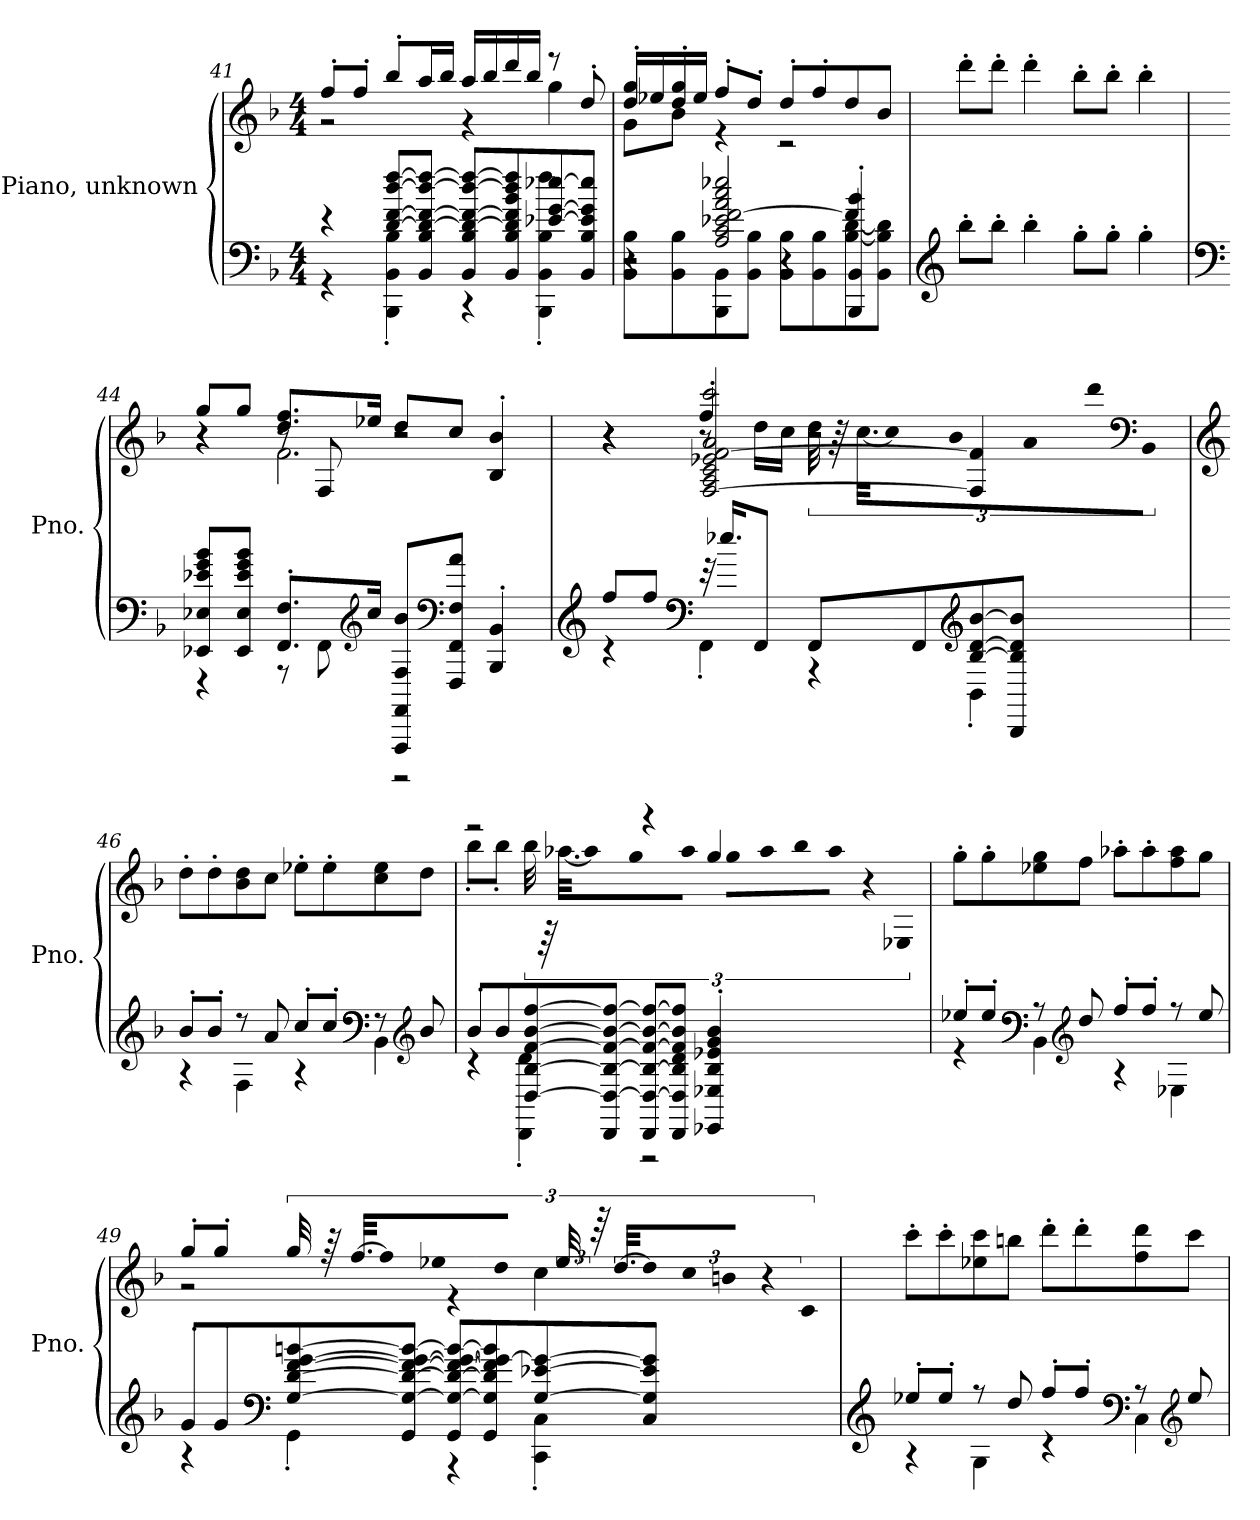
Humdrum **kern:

**kern	**kern
*part1	*part1
*staff2	*staff1
*I"Piano, unknown	*
*I'Pno.	*
!!LO:PB:g=z
*clefF4	*clefG2
*k[b-]	*k[b-]
*M4/4	*M4/4
=41	=41
*^	*^
4r	4r	8ff'/L	2r
.	.	8ff'/J	.
[8d/ [8f/ [8dd/ [8ff/L	4BBB-\' 4BB-\' 4B-\'	8bb-'/L	.
8BB-/ 8B-/ 8d/_ 8f/_ 8dd/_ 8ff/_J	.	16aa/L	.
.	.	16bb-/JJ	.
8BB-/ 8B-/ 8d/_ 8f/_ 8dd/_ 8ff/_L	4r	16aa/LL	4r
.	.	16bb-/	.
8BB-/ 8B-/ 8d/] 8f/] 8b-/ 8dd/] 8ff/]	.	16ddd/	.
.	.	16bb-/JJ	.
[8e-X/ [8g/ [8ee-X/	4BBB-\' 4BB-\' 4B-\' 4ff\'	8r	4gg\
8BB-/ 8B-/ 8e-/] 8g/] 8ee-/]J	.	8dd'/	.
=42	=42	=42	=42
*	*^	*	*
4r	8BB-\ 8B-\L	2r	16dd/' 16gg/'LL	8g\L
.	.	.	16ee-X/	.
.	8BB-\ 8B-\	.	16dd/' 16gg/'	8b-\J
.	.	.	16ee-/JJ	.
2A/ 2c/ 2e-X/ [2f/ 2a/ 2cc/ 2ee-X/	8BBB-\ 8BB-\	.	8ff'/L	4r
.	8BB-\ 8B-\J	.	8dd'/J	.
.	8BB-\ 8B-\L	4r	8dd'/L	2r
.	8BB-\ 8B-\	.	8ff'/	.
4f/]	[8B-\ [8d\	4BBB-/' 4BB-/' 4b-/'	8dd/	.
.	8BB-\ 8B-\] 8d\]J	.	8b-/J	.
*v	*v	*v	*	*
*	*v	*v
=43	=43
*clefG2	*
8bb-'\L	8ddd'\L
8bb-'\J	8ddd'\J
4bb-'\	4ddd'\
8gg'\L	8bb-'\L
8gg'\J	8bb-'\J
4gg'\	4bb-'\
!!LO:LB:g=z
=44	=44
*clefF4	*
*^	*^
*	*	*	*^
8EE-X/ 8E-X/ 8e-X/ 8g/ 8b-/L	4r	8gg/L	4r	4r
8EE-/ 8E-/ 8e-/ 8g/ 8b-/J	.	8gg/J	.	.
8.FF/' 8.F/'L	8r	8.dd/ 8.ff/L	2.f\	8r
.	8FF\	.	.	8F/
*clefG2	*	*	*	*
16cc/Jk	.	16ee-X/Jk	.	.
8FFF/ 8FF/ 8F/ 8b-/L	2r	8dd/L	.	2r
*clefF4	*	*	*	*
8FFF/ 8FF/ 8F/ 8a/J	.	8cc/J	.	.
4BBB-/' 4BB-/'	.	4B-/' 4b-/'	.	.
=45	=45	=45	=45	=45
*clefG2	*	*	*	*
8ff/L	4r	4r	4r	4r
8ff/J	.	.	.	.
*clefF4	*	*	*	*
32r	4FF'\	4ff'/	8r	[2F/ 2A/ 2c/ 2e-X/ [2f/ 2a/ 2ccc/
16.ee-X/KL	.	.	.	.
8FF/J	.	.	16dd\LL	.
.	.	.	16cc\JJ	.
8FF/L	4r	2r	48dd\	.
.	.	.	96r	.
.	.	.	[48.cc\KLL	.
.	.	.	16cc\]	.
8FF/	.	.	16b-\	.
.	.	.	16a\J	.
*clefG2	*	*	*	*
[8B-/ [8d/ [8b-/	4BB-'\	.	8ddd\	4F/] 4f/]
*	*	*clefF4	*	*
8BBB-/ 8B-/] 8d/] 8b-/]J	.	.	8BB-\J	.
*	*	*v	*v	*v
!!LO:LB:g=z
=46	=46	=46
*	*	*clefG2
8b-'/L	4r	8dd'\L
8b-'/J	.	8dd'\
8r	4F\	8b-\ 8dd\
8a/	.	8cc\J
8cc'/L	4r	8ee-X'\L
8cc'/J	.	8ee-'\
*clefF4	*	*
8r	4BB-\	8cc\ 8ee-\
*clefG2	*	*
8b-/	.	8dd\J
=47	=47	=47
*	*	*^
8b-'/L	4r	2r	8bb-'\L
8b-'/	.	.	8bb-'\J
[8D/ [8B-/ [8f/ [8b-/ [8ff/	4DD\' 4d\'	.	48bb-\
.	.	.	96r
.	.	.	[48.aa-X\KLL
.	.	.	16aa-\]
8DD/ 8D/_ 8B-/_ 8f/_ 8b-/_ 8ff/_J	.	.	16gg\
.	.	.	16aa-\JJ
8DD/ 8D/_ 8B-/_ 8f/_ 8b-/_ 8ff/_L	2r	4r	16gg\LL
.	.	.	16aa-\
8DD/ 8D/] 8B-/] 8d/ 8f/] 8b-/] 8ff/]J	.	.	16bb-\
.	.	.	16aa-\JJ
4EE-X/' 4E-X/' 4B-/' 4e-X/' 4g/' 4b-/'	.	4gg/	8r
.	.	.	8E-X\
*	*	*v	*v
!!LO:LB:g=z
=48	=48	=48
8ee-X'/L	4r	8gg'\L
8ee-'/J	.	8gg'\
*clefF4	*	*
8r	4BB-\	8ee-X\ 8gg\
*clefG2	*	*
8dd/	.	8ff\J
8ff'/L	4r	8aa-X'\L
8ff'/J	.	8aa-'\
8r	4E-X\	8ff\ 8aa-\
8ee-/	.	8gg\J
=49	=49	=49
*	*	*^
8g'/L	4r	8gg'/L	2r
8g'/	.	8gg'/J	.
*clefF4	*	*	*
[8G/ [8d/ [8f/ [8g/ [8bn/	4GG'\	48gg/	.
.	.	96r	.
.	.	[48.ff/KLL	.
.	.	16ff/]	.
8GG/ 8G/_ 8d/_ 8f/_ 8g/_ 8b/_J	.	16ee-X/	.
.	.	16dd/JJ	.
8GG/ 8G/_ 8d/_ 8f/_ 8g/_ 8b/_L	4r	48ee-/	4r
.	.	96r	.
.	.	[48.dd/KLL	.
.	.	16dd/]	.
8GG/ 8G/] 8d/] 8f/] 8g/_ 8b/]	.	16cc/	.
.	.	16bn/JJ	.
[8G/ [8e-X/ 8g/_	4CC\' 4C\'	8r	4cc\
8C/ 8G/] 8e-/] 8g/]J	.	8c/	.
*	*	*v	*v
!!LO:LB:g=z
=50	=50	=50
*clefG2	*	*
8ee-X'/L	4r	8ccc'\L
8ee-'/J	.	8ccc'\
8r	4G\	8ee-X\ 8ccc\
8dd/	.	8bbn\J
8ff'/L	4r	8ddd'\L
8ff'/J	.	8ddd'\
*clefF4	*	*
8r	4C\	8ff\ 8ddd\
*clefG2	*	*
8ee-/	.	8ccc\J
*v	*v	*
=	=
*-	*-
